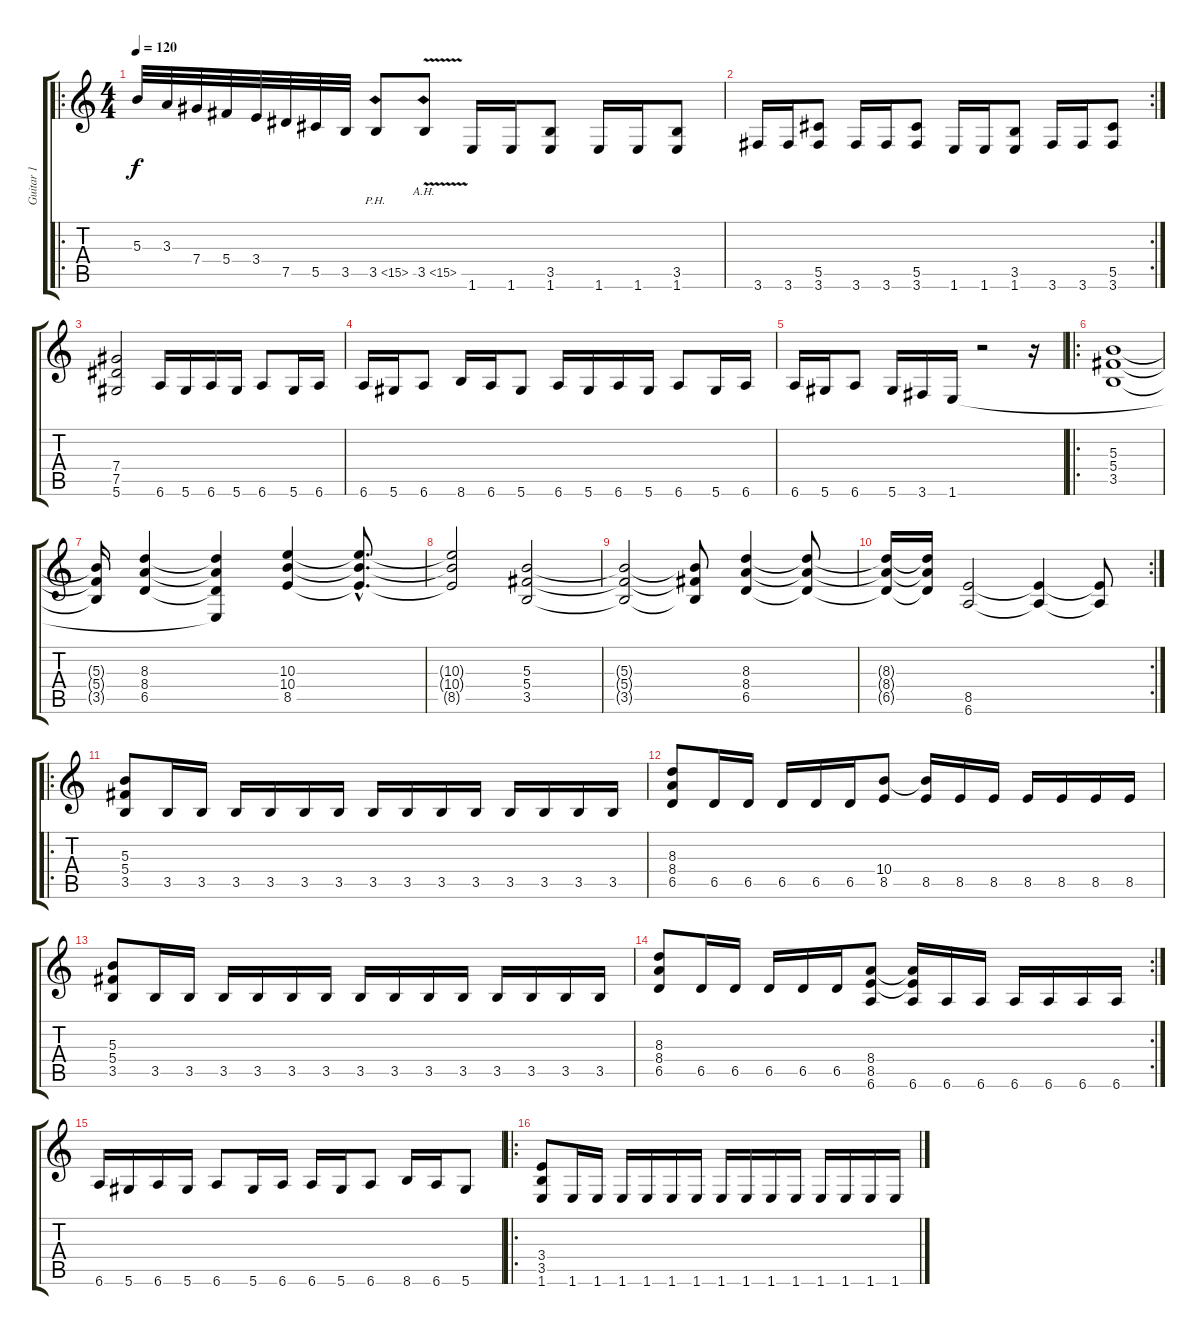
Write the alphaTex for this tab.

\track ("Guitar 1" "Guitar 1") {instrument overdrivenguitar}
\staff {score tabs}
\tuning (Eb4 Bb3 Gb3 Db3 Ab2 Eb2) {hide}
\ro
\ts (4 4)
\tempo 120
\clef g2
\ks c
5.3.32{dy f instrument overdrivenguitar} 3.3.32 7.4.32 5.4.32 3.4.32 7.5.32 5.5.32 3.5.32 3.5{ph 12}.8 3.5{ah 12 v}.8 1.6.16 1.6.16 (3.5 1.6).8 1.6.16 1.6.16 (3.5 1.6).8 |
\rc 2
3.6.16 3.6.16 (5.5 3.6).8 3.6.16 3.6.16 (5.5 3.6).8 1.6.16 1.6.16 (3.5 1.6).8 3.6.16 3.6.16 (5.5 3.6).8 |
(7.4 7.5 5.6).2 6.6.16 5.6.16 6.6.16 5.6.16 6.6.8 5.6.16 6.6.16 |
6.6.16 5.6.16 6.6.8 8.6.16 6.6.16 5.6.8 6.6.16 5.6.16 6.6.16 5.6.16 6.6.8 5.6.16 6.6.16 |
6.6.16 5.6.16 6.6.8 5.6.16 3.6.16 1.6.16 r.2 r.16 |
\ro
(5.3 5.4 3.5).1 |
(5.3{t} 5.4{t} 3.5{t}).16 (8.3 8.4 6.5).4 (8.3{t} 8.4{t} 6.5{t} 1.6{t}).4 (10.3 10.4 8.5).4 (10.3{hac t} 10.4{hac t} 8.5{hac t}).8{d} |
(10.3{t} 10.4{t} 8.5{t}).2 (5.3 5.4 3.5).2 |
(5.3{t} 5.4{t} 3.5{t}).2 (5.3{t} 5.4{t} 3.5{t}).8 (8.3 8.4 6.5).4 (8.3{t} 8.4{t} 6.5{t}).8 |
\rc 2
(8.3{t} 8.4{t} 6.5{t}).16 (8.3{t} 8.4{t} 6.5{t}).16 (8.5 6.6).2 (8.5{t} 6.6{t}).4 (8.5{t} 6.6{t}).8 |
\ro
(5.3 5.4 3.5).8 3.5.16 3.5.16 3.5.16 3.5.16 3.5.16 3.5.16 3.5.16 3.5.16 3.5.16 3.5.16 3.5.16 3.5.16 3.5.16 3.5.16 |
(8.3 8.4 6.5).8 6.5.16 6.5.16 6.5.16 6.5.16 6.5.16 (10.4 8.5).8 (10.4{t} 8.5).16 8.5.16 8.5.16 8.5.16 8.5.16 8.5.16 8.5.16 |
(5.3 5.4 3.5).8 3.5.16 3.5.16 3.5.16 3.5.16 3.5.16 3.5.16 3.5.16 3.5.16 3.5.16 3.5.16 3.5.16 3.5.16 3.5.16 3.5.16 |
\rc 2
(8.3 8.4 6.5).8 6.5.16 6.5.16 6.5.16 6.5.16 6.5.16 (8.4 8.5 6.6).8 (8.4{t} 8.5{t} 6.6).16 6.6.16 6.6.16 6.6.16 6.6.16 6.6.16 6.6.16 |
6.6.16 5.6.16 6.6.16 5.6.16 6.6.8 5.6.16 6.6.16 6.6.16 5.6.16 6.6.8 8.6.16 6.6.16 5.6.8 |
\ro
(3.4 3.5 1.6).8 1.6.16 1.6.16 1.6.16 1.6.16 1.6.16 1.6.16 1.6.16 1.6.16 1.6.16 1.6.16 1.6.16 1.6.16 1.6.16 1.6.16
